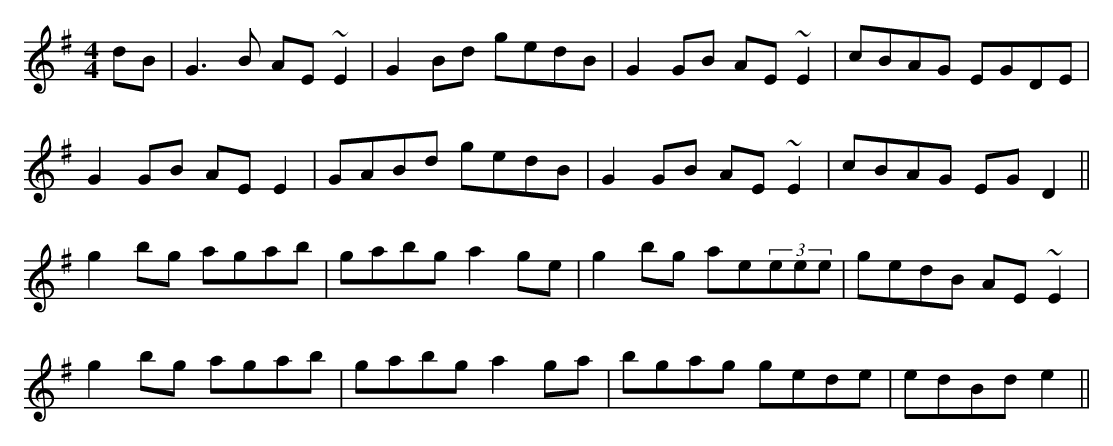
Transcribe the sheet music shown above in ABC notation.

X:1
M:4/4
K:G
dB|G3B AE~E2|G2Bd gedB|G2 GB AE~E2|cBAG EGDE|
G2GB AEE2|GABd gedB|G2 GB AE~E2|cBAG EG D2||
g2bg agab|gabga2ge|g2bg ae(3eee|gedB AE~E2|
g2bg agab|gabga2ga|bgag gede|edBd e2||
